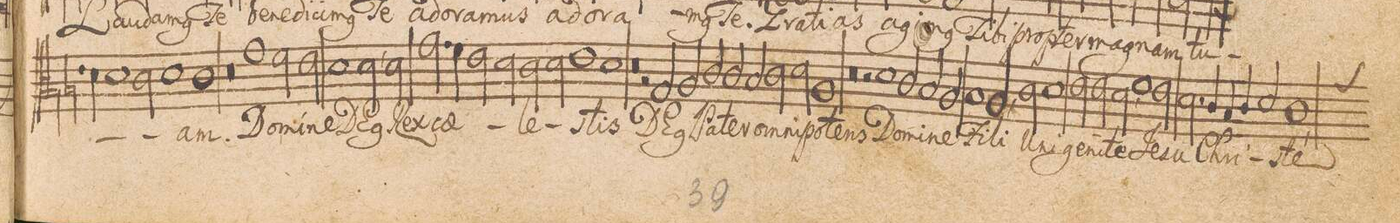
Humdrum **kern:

**kern	**text
*I"TENOR.	*
*clefC3	*
*k[bn]	*
*met(C|)	*
*M2/1	*
4d\	.
1d	.
2c\	.
=24-	=24-
1d	.
1c	-am
=25-	=25-
0r	.
=26-	=26-
1g	Do-
2f\	-mi-
2e\	-ne
=27-	=27-
1d	De-
2d,\	-(us)
2d\	Rex
=28-	=28-
2.g\	cae-
4f\	.
2e\	.
2d\	.
=29-	=29-
2c\	-le-
2d\	.
1e	.
=30-	=30-
1d	-stis
0r	.
=31-	=31-
2rA	.
2G/	De-
=32-	=32-
2A/	-(us)
2c/	Pa-
2c/	-ter
2B/	om-
=33-	=33-
2c\	-ni-
2d\	-po-
1A	-tens
=34-	=34-
0r	.
=35-	=35-
2r	.
1d	Do-
2c/	-mi-
=36-	=36-
2B/	-ne
2A/	Fi-
1B	.
=37-	=37-
2A,/	-li
2c\	U-
1d	-ni-
=38-	=38-
2e\	-ge-
2e\	-ni-
2d,\	-te
1f\	Je-
=39-	=39-
2e\	-su
2.d\	Chri-
4c/	.
=40-	=40-
4B/	.
4c/	.
2d/	.
*custos:g	*
1c,	-ste
=41-	=41-
*-	*-
